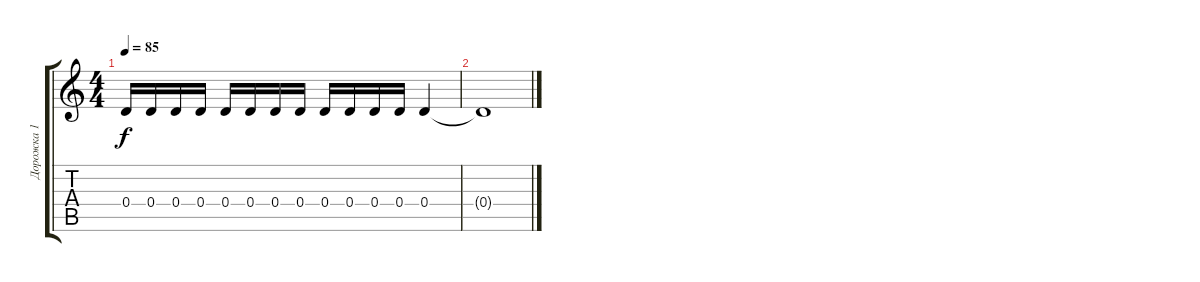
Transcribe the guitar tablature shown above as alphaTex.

\track ("Дорожка 1" "Дорожка 1") {instrument acousticguitarsteel}
\staff {score tabs}
\tuning (E4 B3 G3 D3 A2 E2) {hide}
\ts (4 4)
\tempo 85
\clef g2
\ks c
0.4.16{dy f} 0.4.16 0.4.16 0.4.16 0.4.16 0.4.16 0.4.16 0.4.16 0.4.16 0.4.16 0.4.16 0.4.16 0.4.4 |
0.4{t}.1
